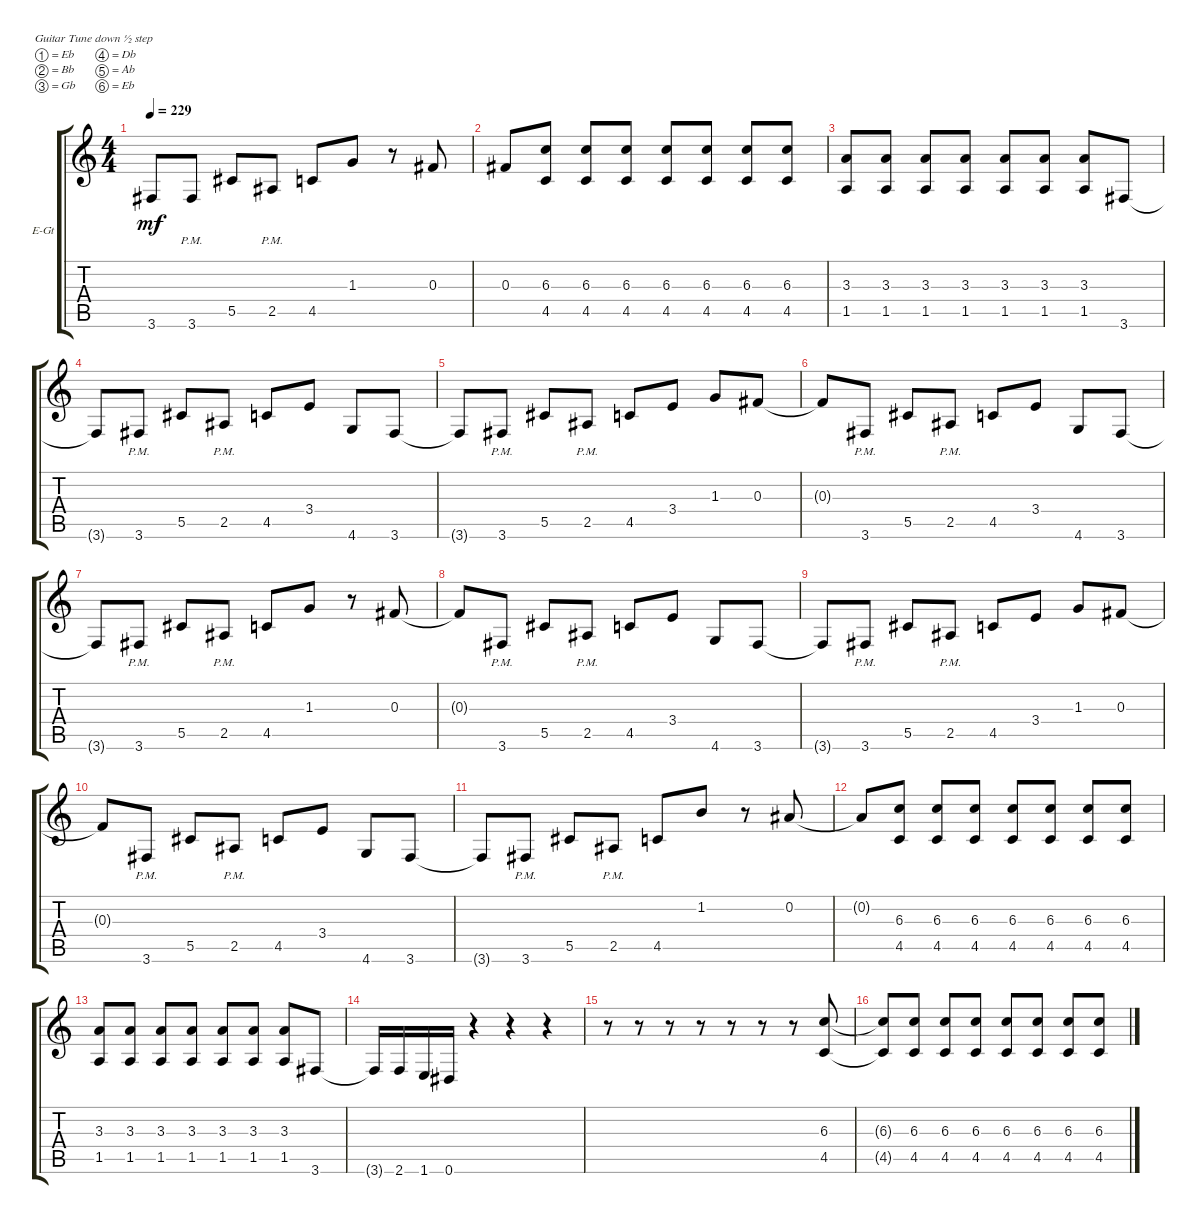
\defaultSystemsLayout 4
\bracketExtendMode groupsimilarinstruments
\firstSystemTrackNameOrientation horizontal
\otherSystemsTrackNameOrientation horizontal
\track ("Electric Guitar" "E-Gt") {instrument overdrivenguitar}
\staff {score tabs}
\tuning (Eb4 Bb3 Gb3 Db3 Ab2 Eb2)
\ts (4 4)
\tempo 229
\clef g2
\ks c
3.6{t}.8{dy mf} 3.6{pm}.8 5.5.8 2.5{pm}.8 4.5.8 1.3.8 r.8 0.3.8 |
0.3.8 (4.5 6.3).8 (4.5 6.3).8 (4.5 6.3).8 (4.5 6.3).8 (4.5 6.3).8 (4.5 6.3).8 (4.5 6.3).8 |
(1.5 3.3).8 (1.5 3.3).8 (1.5 3.3).8 (1.5 3.3).8 (1.5 3.3).8 (1.5 3.3).8 (1.5 3.3).8 3.6.8 |
3.6{t}.8 3.6{pm}.8 5.5.8 2.5{pm}.8 4.5.8 3.4.8 4.6.8 3.6.8 |
3.6{t}.8 3.6{pm}.8 5.5.8 2.5{pm}.8 4.5.8 3.4.8 1.3.8 0.3.8 |
0.3{t}.8 3.6{pm}.8 5.5.8 2.5{pm}.8 4.5.8 3.4.8 4.6.8 3.6.8 |
3.6{t}.8 3.6{pm}.8 5.5.8 2.5{pm}.8 4.5.8 1.3.8 r.8 0.3.8 |
0.3{t}.8 3.6{pm}.8 5.5.8 2.5{pm}.8 4.5.8 3.4.8 4.6.8 3.6.8 |
3.6{t}.8 3.6{pm}.8 5.5.8 2.5{pm}.8 4.5.8 3.4.8 1.3.8 0.3.8 |
0.3{t}.8 3.6{pm}.8 5.5.8 2.5{pm}.8 4.5.8 3.4.8 4.6.8 3.6.8 |
3.6{t}.8 3.6{pm}.8 5.5.8 2.5{pm}.8 4.5.8 1.2.8 r.8 0.2.8 |
0.2{t}.8 (4.5 6.3).8 (4.5 6.3).8 (4.5 6.3).8 (4.5 6.3).8 (4.5 6.3).8 (4.5 6.3).8 (4.5 6.3).8 |
(1.5 3.3).8 (1.5 3.3).8 (1.5 3.3).8 (1.5 3.3).8 (1.5 3.3).8 (1.5 3.3).8 (1.5 3.3).8 3.6.8 |
3.6{t}.16 2.6.16 1.6.16 0.6.16 r.4 r.4 r.4 |
r.8 r.8 r.8 r.8 r.8 r.8 r.8 (4.5 6.3).8 |
(6.3{t} 4.5{t}).8 (4.5 6.3).8 (4.5 6.3).8 (4.5 6.3).8 (4.5 6.3).8 (4.5 6.3).8 (4.5 6.3).8 (4.5 6.3).8
